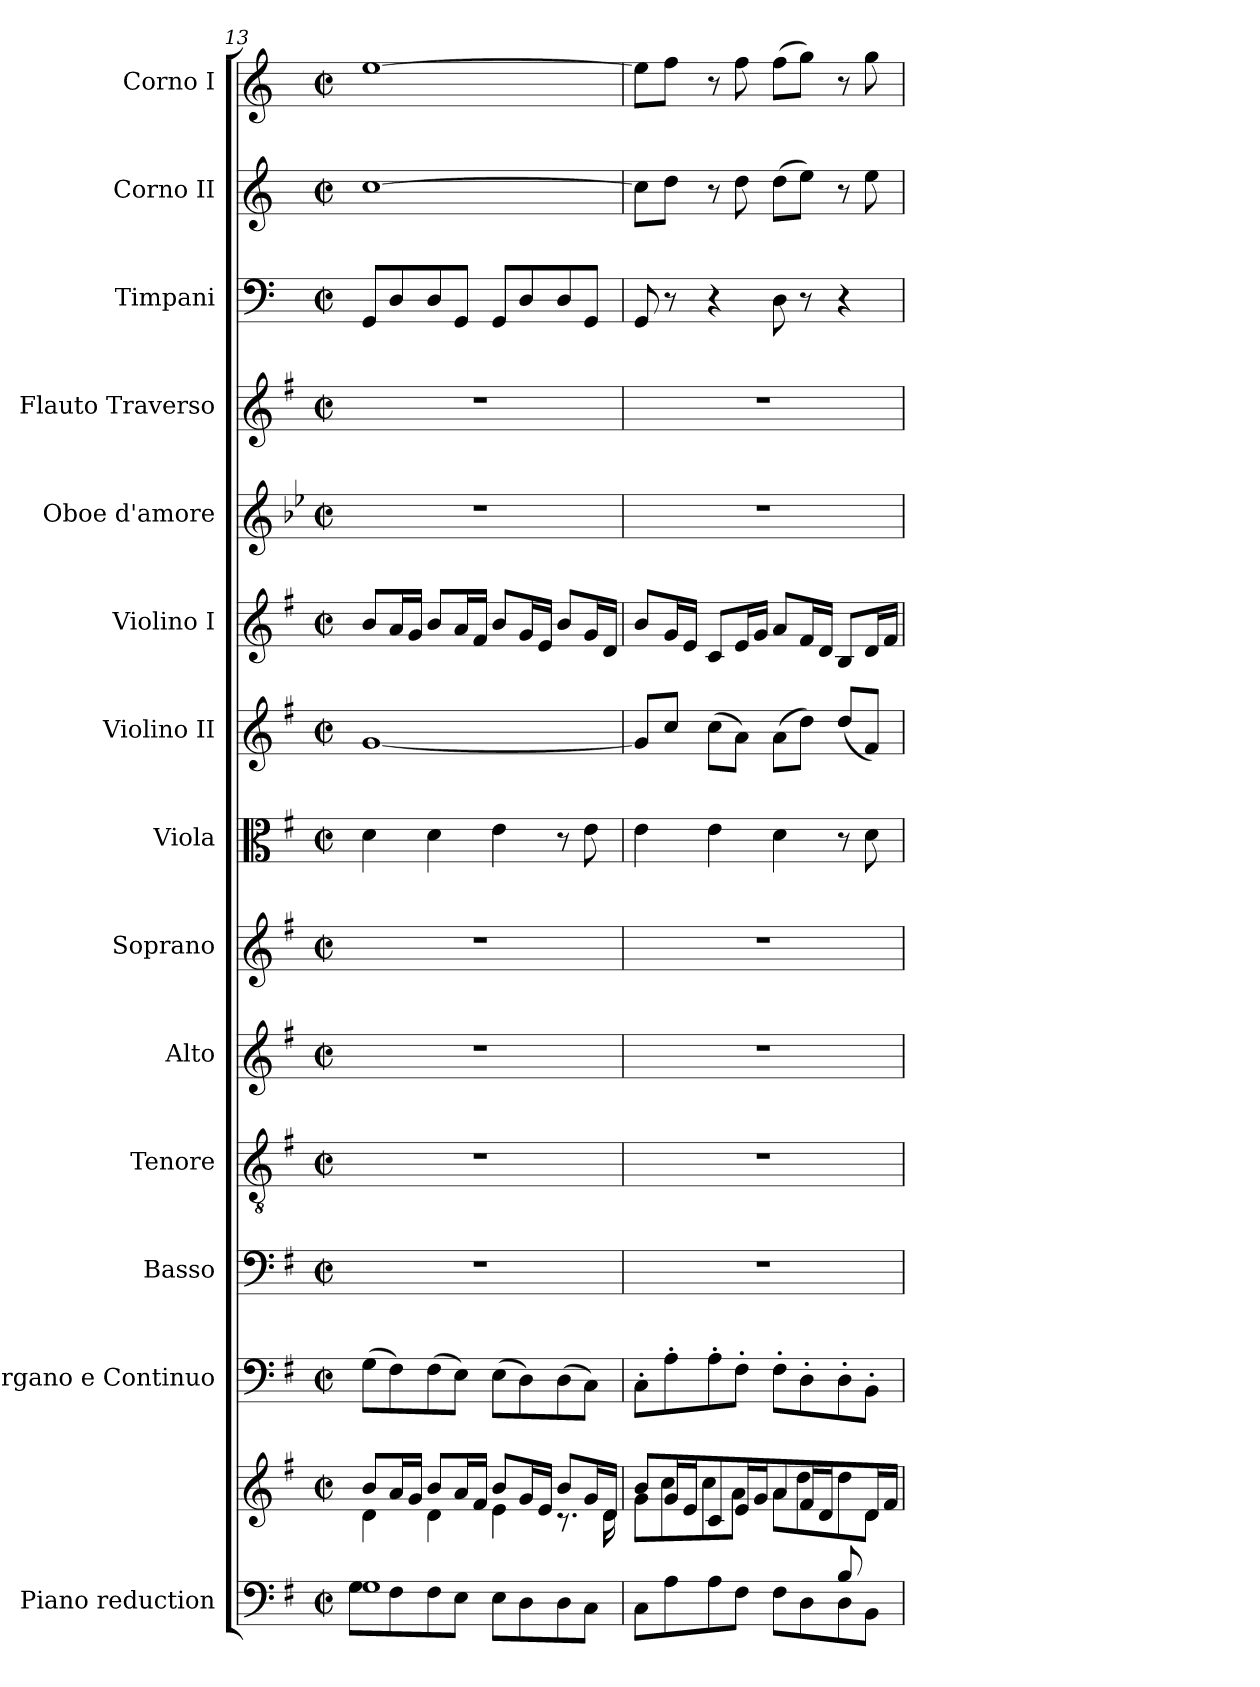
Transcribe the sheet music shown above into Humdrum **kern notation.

**kern	**kern	**kern	**kern	**kern	**kern	**kern	**kern	**kern	**kern	**kern	**kern	**kern	**kern	**kern
*part14	*part14	*part13	*part12	*part11	*part10	*part9	*part8	*part7	*part6	*part5	*part4	*part3	*part2	*part1
*staff15	*staff14	*staff13	*staff12	*staff11	*staff10	*staff9	*staff8	*staff7	*staff6	*staff5	*staff4	*staff3	*staff2	*staff1
*I"Piano reduction	*	*I"Organo e Continuo	*I"Basso	*I"Tenore	*I"Alto	*I"Soprano	*I"Viola	*I"Violino II	*I"Violino I	*I"Oboe d'amore	*I"Flauto Traverso	*I"Timpani	*I"Corno II	*I"Corno I
*I'Pno	*	*	*	*	*	*	*	*	*	*I'Ob	*I'Fl	*I'Timp	*	*
*clefF4	*clefG2	*clefF4	*clefF4	*clefGv2	*clefG2	*clefG2	*clefC3	*clefG2	*clefG2	*clefG2	*clefG2	*clefF4	*clefG2	*clefG2
*	*	*	*	*	*	*	*	*	*	*ITrd2c3	*	*	*ITrd3c5	*ITrd3c5
*k[f#]	*k[f#]	*k[f#]	*k[f#]	*k[f#]	*k[f#]	*k[f#]	*k[f#]	*k[f#]	*k[f#]	*k[f#]	*k[f#]	*k[]	*k[f#]	*k[f#]
*M2/2	*M2/2	*M2/2	*M2/2	*M2/2	*M2/2	*M2/2	*M2/2	*M2/2	*M2/2	*M2/2	*M2/2	*M2/2	*M2/2	*M2/2
*met(c|)	*met(c|)	*met(c|)	*met(c|)	*met(c|)	*met(c|)	*met(c|)	*met(c|)	*met(c|)	*met(c|)	*met(c|)	*met(c|)	*met(c|)	*met(c|)	*met(c|)
=13	=13	=13	=13	=13	=13	=13	=13	=13	=13	=13	=13	=13	=13	=13
*^	*^	*	*	*	*	*	*	*	*	*	*	*	*	*
1G	8G\L	8b/L	4d\	(8G\L	1r	1r	1r	1r	4d\	[1g	8b/L	1r	1r	8GG/L	[1g	[1b
.	8F#\	16a/L	.	8F#\)	.	.	.	.	.	.	16a/L	.	.	8D/	.	.
.	.	16g/JJ	.	.	.	.	.	.	.	.	16g/JJ	.	.	.	.	.
.	8F#\	8b/L	4d\	(8F#\	.	.	.	.	4d\	.	8b/L	.	.	8D/	.	.
.	8E\J	16a/L	.	8E\J)	.	.	.	.	.	.	16a/L	.	.	8GG/J	.	.
.	.	16f#/JJ	.	.	.	.	.	.	.	.	16f#/JJ	.	.	.	.	.
.	8E\L	8b/L	4e\	(8E\L	.	.	.	.	4e\	.	8b/L	.	.	8GG/L	.	.
.	8D\	16g/L	.	8D\)	.	.	.	.	.	.	16g/L	.	.	8D/	.	.
.	.	16e/JJ	.	.	.	.	.	.	.	.	16e/JJ	.	.	.	.	.
.	8D\	8b/L	8.r	(8D\	.	.	.	.	8r	.	8b/L	.	.	8D/	.	.
.	8C\J	16g/L	.	8C\J)	.	.	.	.	8e\	.	16g/L	.	.	8GG/J	.	.
.	.	16d/JJ	16d\	.	.	.	.	.	.	.	16d/JJ	.	.	.	.	.
=14	=14	=14	=14	=14	=14	=14	=14	=14	=14	=14	=14	=14	=14	=14	=14	=14
2.ryy	8C\L	8b/L	8g\L	8C'\L	1r	1r	1r	1r	4e\	8g/L]	8b/L	1r	1r	8GG/	8g\L]	8b\L]
.	8A\	16g/L	8cc\	8A'\	.	.	.	.	.	8cc/J	16g/L	.	.	8r	8a\J	8cc\J
.	.	16e/JJ	.	.	.	.	.	.	.	.	16e/JJ	.	.	.	.	.
.	8A\	8c/L	8cc\	8A'\	.	.	.	.	4e\	(8cc\L	8c/L	.	.	4r	8r	8r
.	8F#\J	16e/L	8a\J	8F#'\J	.	.	.	.	.	8a\J)	16e/L	.	.	.	8a\	8cc\
.	.	16g/JJ	.	.	.	.	.	.	.	.	16g/JJ	.	.	.	.	.
.	8F#\L	8a/L	8a\L	8F#'\L	.	.	.	.	4d\	(8a\L	8a/L	.	.	8D\	(8a\L	(8cc\L
.	8D\	16f#/L	8dd\	8D'\	.	.	.	.	.	8dd\J)	16f#/L	.	.	8r	8b\J)	8dd\J)
.	.	16d/JJ	.	.	.	.	.	.	.	.	16d/JJ	.	.	.	.	.
8B/L	8D\	8ryy	8dd\	8D'\	.	.	.	.	8r	(8dd/L	8B/L	.	.	4r	8r	8r
8ryy	8BB\J	16d/L	8d\J	8BB'\J	.	.	.	.	8d\	8f#/J)	16d/L	.	.	.	8b\	8dd\
.	.	16f#/JJ	.	.	.	.	.	.	.	.	16f#/JJ	.	.	.	.	.
*v	*v	*	*	*	*	*	*	*	*	*	*	*	*	*	*	*
*	*v	*v	*	*	*	*	*	*	*	*	*	*	*	*	*
=	=	=	=	=	=	=	=	=	=	=	=	=	=	=
*-	*-	*-	*-	*-	*-	*-	*-	*-	*-	*-	*-	*-	*-	*-
